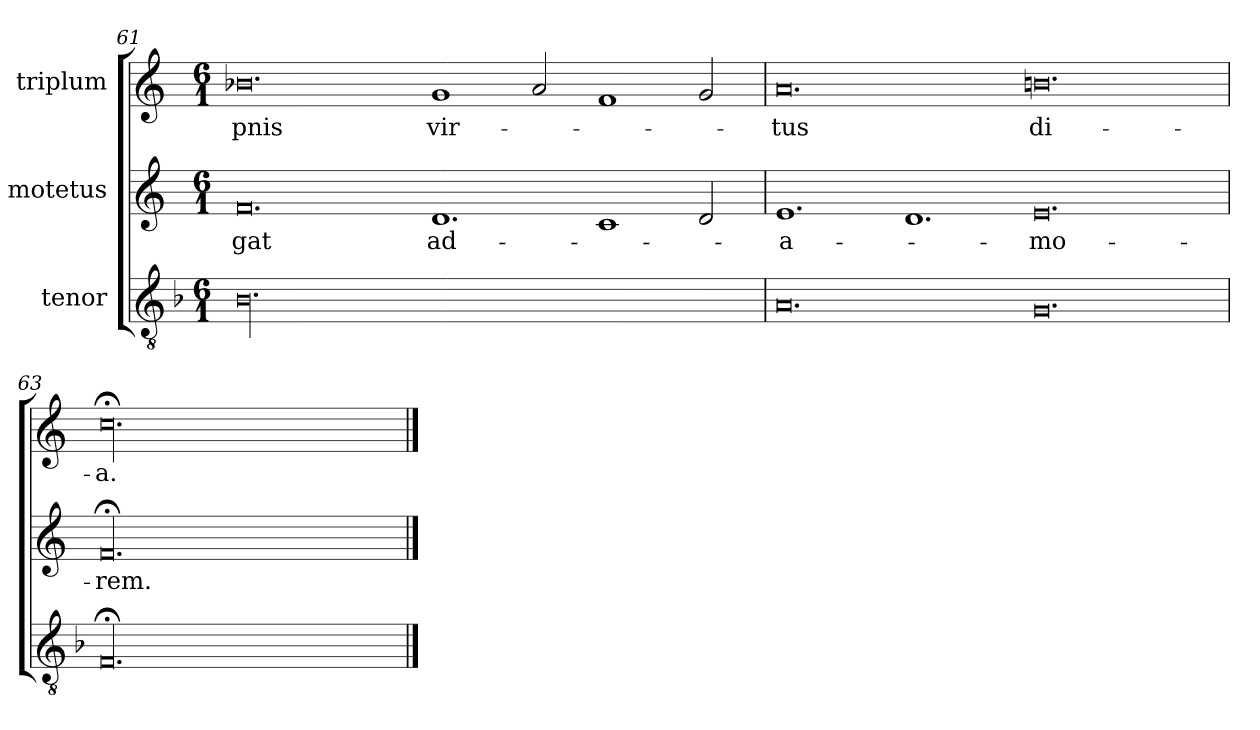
**kern	**kern	**text	**kern	**text
*part3	*part2	*part2	*part1	*part1
*staff3	*staff2	*staff2	*staff1	*staff1
*I"tenor	*I"motetus	*	*I"triplum	*
*clefGv2	*clefG2	*	*clefG2	*
*k[b-]	*k[]	*	*k[]	*
*F:	*C:	*	*C:	*
*M6/1	*M6/1	*	*M6/1	*
=61	=61	=61	=61	=61
00.B-\	0.f/	-gat	0.b-X\	-pnis
.	1.d/	ad-	1g/	vir-
.	.	.	2a/	.
.	1c/	.	1f/	.
.	2d/	.	2g/	.
=62	=62	=62	=62	=62
0.A/	1.e/	a-	0.a/	-tus
.	1.d/	.	.	.
0.G/	0.e/	-mo-	0.bn\	di-
=63	=63	=63	=63	=63
00.F;</	00.f;</	-rem.	00.cc;<\	-a.
==	==	==	==	==
*-	*-	*-	*-	*-
